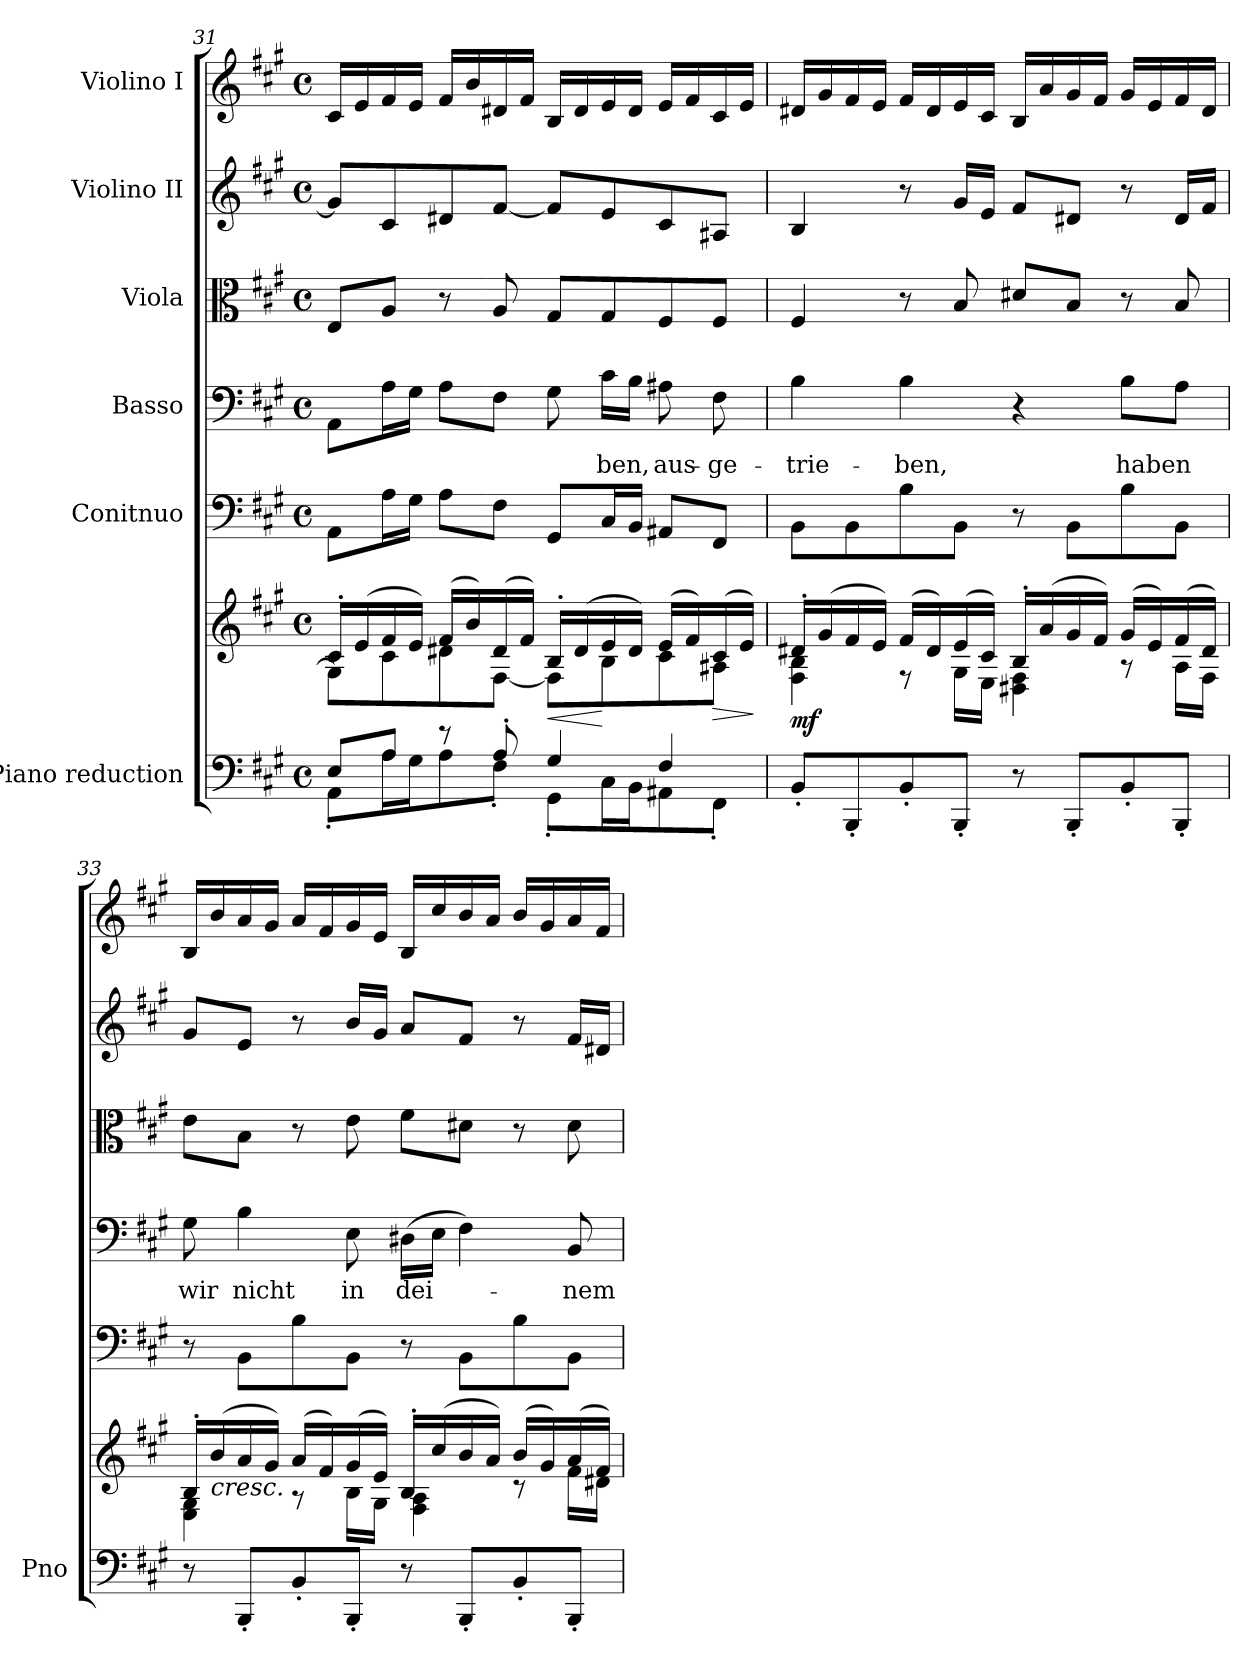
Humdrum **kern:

**kern	**kern	**dynam	**kern	**kern	**text	**kern	**kern	**kern
*part6	*part6	*part6	*part5	*part4	*part4	*part3	*part2	*part1
*staff7	*staff6	*staff6/7	*staff5	*staff4	*staff4	*staff3	*staff2	*staff1
*I"Piano reduction	*	*	*I"Conitnuo	*I"Basso	*	*I"Viola	*I"Violino II	*I"Violino I
*I'Pno	*	*	*	*	*	*	*	*
*clefF4	*clefG2	*	*clefF4	*clefF4	*	*clefC3	*clefG2	*clefG2
*k[f#c#g#]	*k[f#c#g#]	*	*k[f#c#g#]	*k[f#c#g#]	*	*k[f#c#g#]	*k[f#c#g#]	*k[f#c#g#]
*M4/4	*M4/4	*	*M4/4	*M4/4	*	*M4/4	*M4/4	*M4/4
*met(c)	*met(c)	*	*met(c)	*met(c)	*	*met(c)	*met(c)	*met(c)
=31	=31	=31	=31	=31	=31	=31	=31	=31
*^	*^	*	*	*	*	*	*	*
8E/L	8AA'\L	16c#'/LL	8G#\L]	.	8AA\L	8AA\L	.	8E/L	8g#/L]	16c#/LL
.	.	(16e/	.	.	.	.	.	.	.	16e/
8A/J	16A\L	16f#/	8c#\	.	16A\L	16A\L	.	8A/J	8c#/	16f#/
.	16G#\J	16e/JJ)	.	.	16G#\JJ	16G#\JJ	.	.	.	16e/JJ
8r	8A\	(16f#/LL	8d#X\	.	8A\L	8A\L	.	8r	8d#X/	16f#/LL
.	.	16b/)	.	.	.	.	.	.	.	16b/
8A'/	8F#'\J	(16d#/	[8F#\J	.	8F#\J	8F#\J	.	8A/	[8f#/J	16d#X/
.	.	16f#/JJ)	.	.	.	.	.	.	.	16f#/JJ
!	!	!	!	!LO:HP:b	!	!	!	!	!	!
4G#/	8GG#'\L	16B'/LL	8F#\L]	<	8GG#/L	8G#\	.	8G#/L	8f#/L]	16B/LL
.	.	(16d#/	.	.	.	.	.	.	.	16d#/
!	!	!	!	!	!	!	!LO:LY:b	!	!	!
.	16C#\L	16e/	8B\	[	16C#/L	16c#\LL	-ben,	8G#/	8e/	16e/
.	16BB\J	16d#/JJ)	.	.	16BB/JJ	16B\JJ	.	.	.	16d#/JJ
!	!	!	!	!	!	!	!LO:LY:b	!	!	!
4F#/	8AA#X\	(16e/LL	8c#\	.	8AA#X/L	8A#X\	aus-	8F#/	8c#/	16e/LL
.	.	16f#/)	.	.	.	.	.	.	.	16f#/
!	!	!	!	!LO:HP:b	!	!	!LO:LY:b	!	!	!
.	8FF#'\J	(16c#/	8A#X\J	>	8FF#/J	8F#\	-ge-	8F#/J	8A#X/J	16c#/
.	.	16e/JJ)	.	.	.	.	.	.	.	16e/JJ
*v	*v	*	*	*	*	*	*	*	*	*
*	*v	*v	*	*	*	*	*	*	*
.	.	]	.	.	.	.	.	.
=32	=32	=32	=32	=32	=32	=32	=32	=32
*	*^	*	*	*	*	*	*	*
!	!	!	!LO:DY:b	!	!	!LO:LY:b	!	!	!
8BB'/L	16d#X'/LL	4F#\ 4B\	mf	8BB\L	4B\	-trie-	4F#/	4B/	16d#X/LL
.	(16g#/	.	.	.	.	.	.	.	16g#/
8BBB'/	16f#/	.	.	8BB\	.	.	.	.	16f#/
.	16e/JJ)	.	.	.	.	.	.	.	16e/JJ
!	!	!	!	!	!	!LO:LY:b	!	!	!
8BB'/	(16f#/LL	8r	.	8B\	4B\	ben,	8r	8r	16f#/LL
.	16d#/)	.	.	.	.	.	.	.	16d#/
8BBB'/J	(16e/	16G#\LL	.	8BB\J	.	.	8B/	16g#/LL	16e/
.	16c#/JJ)	16E\JJ	.	.	.	.	.	16e/JJ	16c#/JJ
8r	16B'/LL	4D#X\ 4F#\	.	8r	4r	.	8d#X/L	8f#/L	16B/LL
.	(16a/	.	.	.	.	.	.	.	16a/
8BBB'/L	16g#/	.	.	8BB\L	.	.	8B/J	8d#X/J	16g#/
.	16f#/JJ)	.	.	.	.	.	.	.	16f#/JJ
!	!	!	!	!	!	!LO:LY:b	!	!	!
8BB'/	(16g#/LL	8r	.	8B\	8B\L	haben	8r	8r	16g#/LL
.	16e/)	.	.	.	.	.	.	.	16e/
8BBB'/J	(16f#/	16A\LL	.	8BB\J	8A\J	.	8B/	16d#/LL	16f#/
.	16d#/JJ)	16F#\JJ	.	.	.	.	.	16f#/JJ	16d#/JJ
!!LO:PB:g=z
=33	=33	=33	=33	=33	=33	=33	=33	=33	=33
!	!	!	!	!	!	!LO:LY:b	!	!	!
8r	16B'/LL	4E\ 4G#\	.	8r	8G#\	wir	8e\L	8g#/L	16B/LL
!	!LO:TX:b:i:t=cresc.	!	!	!	!	!	!	!	!
.	(16b/	.	.	.	.	.	.	.	16b/
!	!	!	!	!	!	!LO:LY:b	!	!	!
8BBB'/L	16a/	.	.	8BB\L	4B\	nicht	8B\J	8e/J	16a/
.	16g#/JJ)	.	.	.	.	.	.	.	16g#/JJ
8BB'/	(16a/LL	8r	.	8B\	.	.	8r	8r	16a/LL
.	16f#/)	.	.	.	.	.	.	.	16f#/
!	!	!	!	!	!	!LO:LY:b	!	!	!
8BBB'/J	(16g#/	16B\LL	.	8BB\J	8E\	in	8e\	16b/LL	16g#/
.	16e/JJ)	16G#\JJ	.	.	.	.	.	16g#/JJ	16e/JJ
!	!	!	!	!	!	!LO:LY:b	!	!	!
8r	16B'/LL	4F#\ 4A\	.	8r	(16D#X\LL	dei-	8f#\L	8a/L	16B/LL
.	(16cc#/	.	.	.	16E\JJ	.	.	.	16cc#/
8BBB'/L	16b/	.	.	8BB\L	4F#\)	.	8d#X\J	8f#/J	16b/
.	16a/JJ)	.	.	.	.	.	.	.	16a/JJ
8BB'/	(16b/LL	8r	.	8B\	.	.	8r	8r	16b/LL
.	16g#/)	.	.	.	.	.	.	.	16g#/
!	!	!	!	!	!	!LO:LY:b	!	!	!
8BBB'/J	(16a/	16f#\LL	.	8BB\J	8BB/	-nem	8d#\	16f#/LL	16a/
.	16f#/JJ)	16d#X\JJ	.	.	.	.	.	16d#X/JJ	16f#/JJ
*	*v	*v	*	*	*	*	*	*	*
=	=	=	=	=	=	=	=	=
*-	*-	*-	*-	*-	*-	*-	*-	*-
